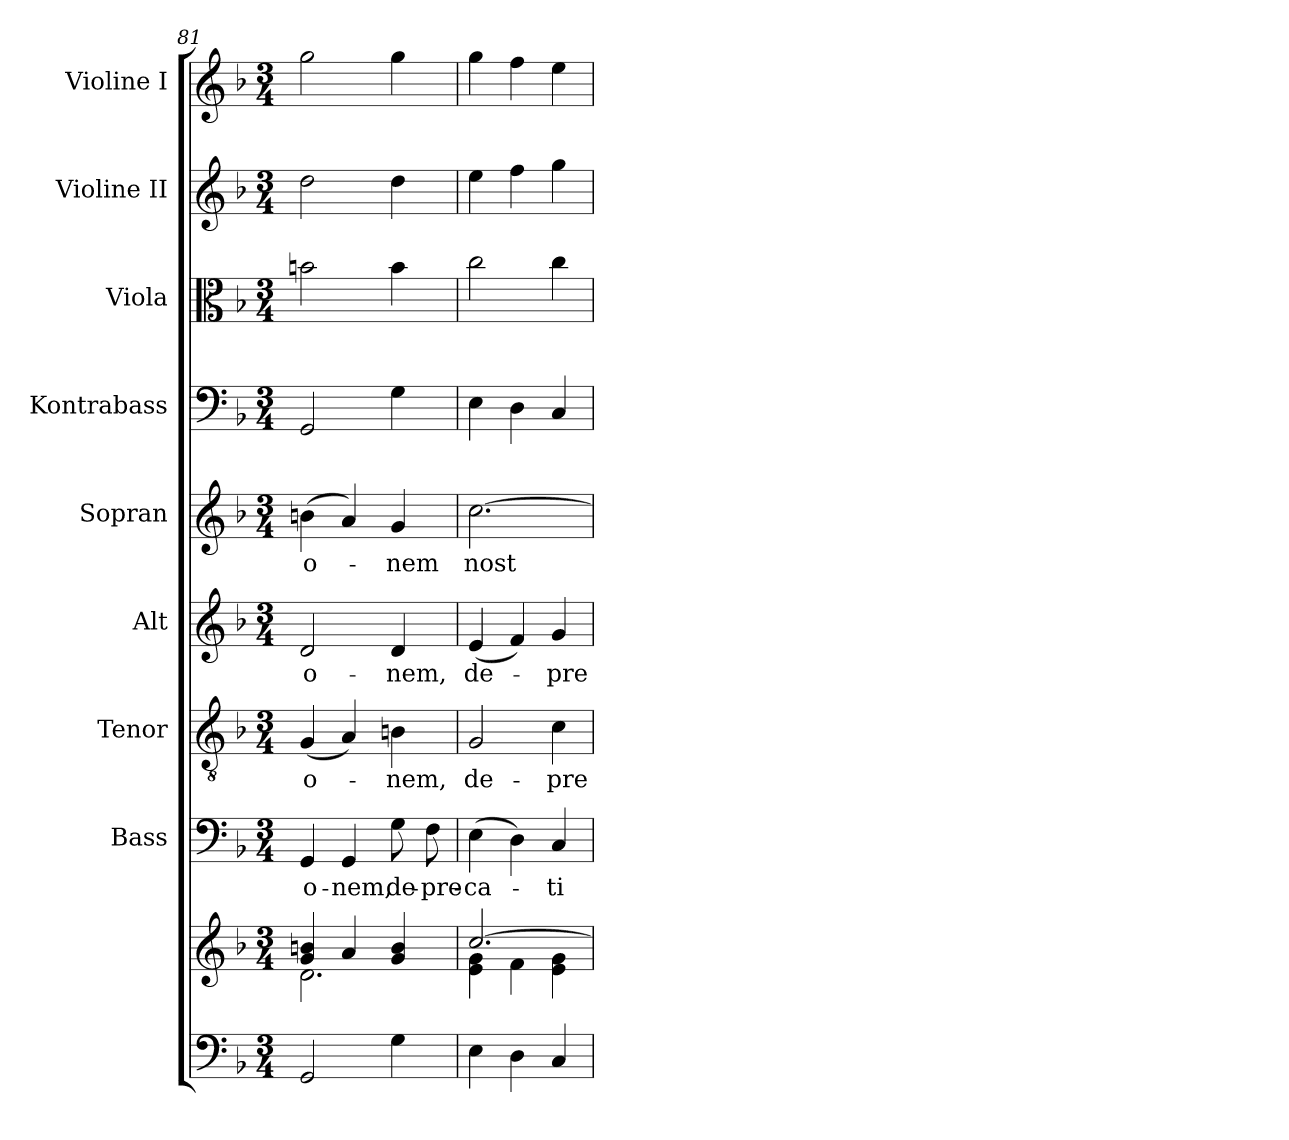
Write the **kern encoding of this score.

**kern	**kern	**kern	**text	**kern	**text	**kern	**text	**kern	**text	**kern	**kern	**kern	**kern
*part9	*part9	*part8	*part8	*part7	*part7	*part6	*part6	*part5	*part5	*part4	*part3	*part2	*part1
*staff10	*staff9	*staff8	*staff8	*staff7	*staff7	*staff6	*staff6	*staff5	*staff5	*staff4	*staff3	*staff2	*staff1
*	*	*I"Bass	*	*I"Tenor	*	*I"Alt	*	*I"Sopran	*	*I"Kontrabass	*I"Viola	*I"Violine II	*I"Violine I
*	*	*I'B.	*	*I'T.	*	*I'A.	*	*I'S.	*	*I'Kb.	*I'Vla.	*I'Vl. II	*I'Vl. I
*clefF4	*clefG2	*clefF4	*	*clefGv2	*	*clefG2	*	*clefG2	*	*clefF4	*clefC3	*clefG2	*clefG2
*	*	*	*	*	*	*	*	*	*	*ITrd7c12	*	*	*
*k[b-]	*k[b-]	*k[b-]	*	*k[b-]	*	*k[b-]	*	*k[b-]	*	*k[b-]	*k[b-]	*k[b-]	*k[b-]
*F:	*F:	*F:	*	*F:	*	*F:	*	*F:	*	*F:	*F:	*F:	*F:
*M3/4	*M3/4	*M3/4	*	*M3/4	*	*M3/4	*	*M3/4	*	*M3/4	*M3/4	*M3/4	*M3/4
=81	=81	=81	=81	=81	=81	=81	=81	=81	=81	=81	=81	=81	=81
*	*^	*	*	*	*	*	*	*	*	*	*	*	*
!	!	!	!	!LO:LY:b	!	!LO:LY:b	!	!LO:LY:b	!	!LO:LY:b	!	!	!	!
2GG/	4g/ 4bn/	2.d\	4GG/	-o-	(<4G/	-o-	2d/	-o-	(>4bn\	-o-	2GGG/	2bn\	2dd\	2gg\
!	!	!	!	!LO:LY:b	!	!	!	!	!	!	!	!	!	!
.	4a/	.	4GG/	-nem,	4A/)	.	.	.	4a/)	.	.	.	.	.
!	!	!	!	!LO:LY:b	!	!LO:LY:b	!	!LO:LY:b	!	!LO:LY:b	!	!	!	!
4G\	4g/ 4b/	.	8G\	de-	4Bn\	-nem,	4d/	-nem,	4g/	-nem	4GG\	4b\	4dd\	4gg\
!	!	!	!	!LO:LY:b	!	!	!	!	!	!	!	!	!	!
.	.	.	8F\	-pre-	.	.	.	.	.	.	.	.	.	.
!!LO:PB:g=z
=82	=82	=82	=82	=82	=82	=82	=82	=82	=82	=82	=82	=82	=82	=82
!	!	!	!	!LO:LY:b	!	!LO:LY:b	!	!LO:LY:b	!	!LO:LY:b	!	!	!	!
4E\	[>2.cc/	4e\ 4g\	(>4E\	-ca-	2G/	de-	(<4e/	de-	[2.cc\	nost-	4EE\	2cc\	4ee\	4gg\
4D\	.	4f\	4D\)	.	.	.	4f/)	.	.	.	4DD\	.	4ff\	4ff\
!	!	!	!	!LO:LY:b	!	!LO:LY:b	!	!LO:LY:b	!	!	!	!	!	!
4C/	.	4e\ 4g\	4C/	-ti-	4c\	-pre-	4g/	-pre-	.	.	4CC/	4cc\	4gg\	4ee\
*	*v	*v	*	*	*	*	*	*	*	*	*	*	*	*
=	=	=	=	=	=	=	=	=	=	=	=	=	=
*-	*-	*-	*-	*-	*-	*-	*-	*-	*-	*-	*-	*-	*-
